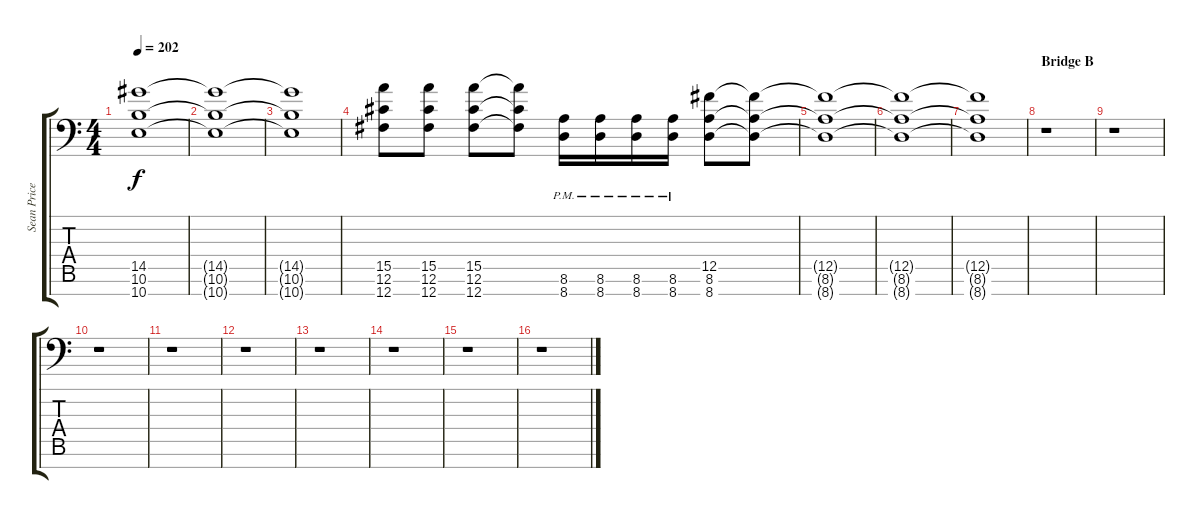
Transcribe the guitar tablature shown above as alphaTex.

\track ("Sean Price" "Sean Price") {instrument distortionguitar}
\staff {score tabs}
\tuning (Db4 Ab3 E3 B2 Gb2 Db2 Gb1) {hide}
\ts (4 4)
\tempo 202
\clef f4
\ks c
(14.5{t} 10.6{t} 10.7{t}).1{dy f} |
(14.5{t} 10.6{t} 10.7{t}).1 |
(14.5{t} 10.6{t} 10.7{t}).1 |
(15.5 12.6 12.7).8 (15.5 12.6 12.7).8 (15.5 12.6 12.7).8 (15.5{t} 12.6{t} 12.7{t}).8 (8.6{pm} 8.7{pm}).16 (8.6{pm} 8.7{pm}).16 (8.6{pm} 8.7{pm}).16 (8.6{pm} 8.7{pm}).16 (12.5 8.6 8.7).8 (12.5{t} 8.6{t} 8.7{t}).8 |
(12.5{t} 8.6{t} 8.7{t}).1 |
(12.5{t} 8.6{t} 8.7{t}).1 |
(12.5{t} 8.6{t} 8.7{t}).1 |
\section ("" "Bridge B")
r.1 |
r.1 |
r.1 |
r.1 |
r.1 |
r.1 |
r.1 |
r.1 |
r.1
